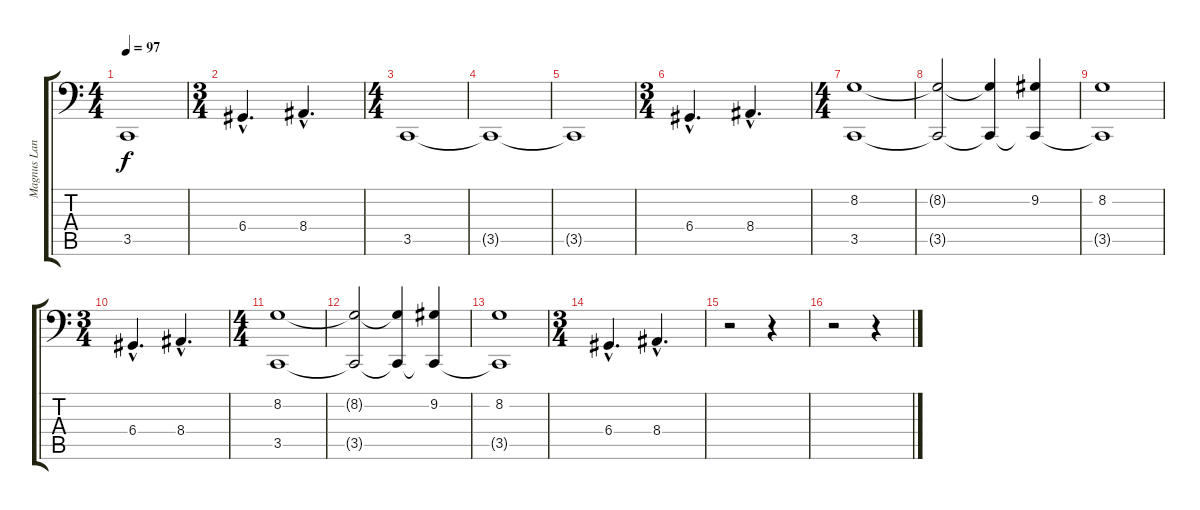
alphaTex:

\track ("Magnus Lanning" "Magnus Lan") {instrument cello}
\staff {score tabs}
\tuning (E3 B2 G2 D2 A1 E1) {hide}
\ts (4 4)
\tempo 97
\clef f4
\ks c
3.5{t}.1{dy f} |
\ts (3 4)
6.4{hac}.4{d} 8.4{hac}.4{d} |
\ts (4 4)
3.5.1 |
3.5{t}.1 |
3.5{t}.1 |
\ts (3 4)
6.4{hac}.4{d} 8.4{hac}.4{d} |
\ts (4 4)
(8.2 3.5).1 |
(8.2{t} 3.5{t}).2 (8.2{t} 3.5{t}).4 (9.2 3.5{t}).4 |
(8.2 3.5{t}).1 |
\ts (3 4)
6.4{hac}.4{d} 8.4{hac}.4{d} |
\ts (4 4)
(8.2 3.5).1 |
(8.2{t} 3.5{t}).2 (8.2{t} 3.5{t}).4 (9.2 3.5{t}).4 |
(8.2 3.5{t}).1 |
\ts (3 4)
6.4{hac}.4{d} 8.4{hac}.4{d} |
r.2 r.4 |
r.2 r.4
